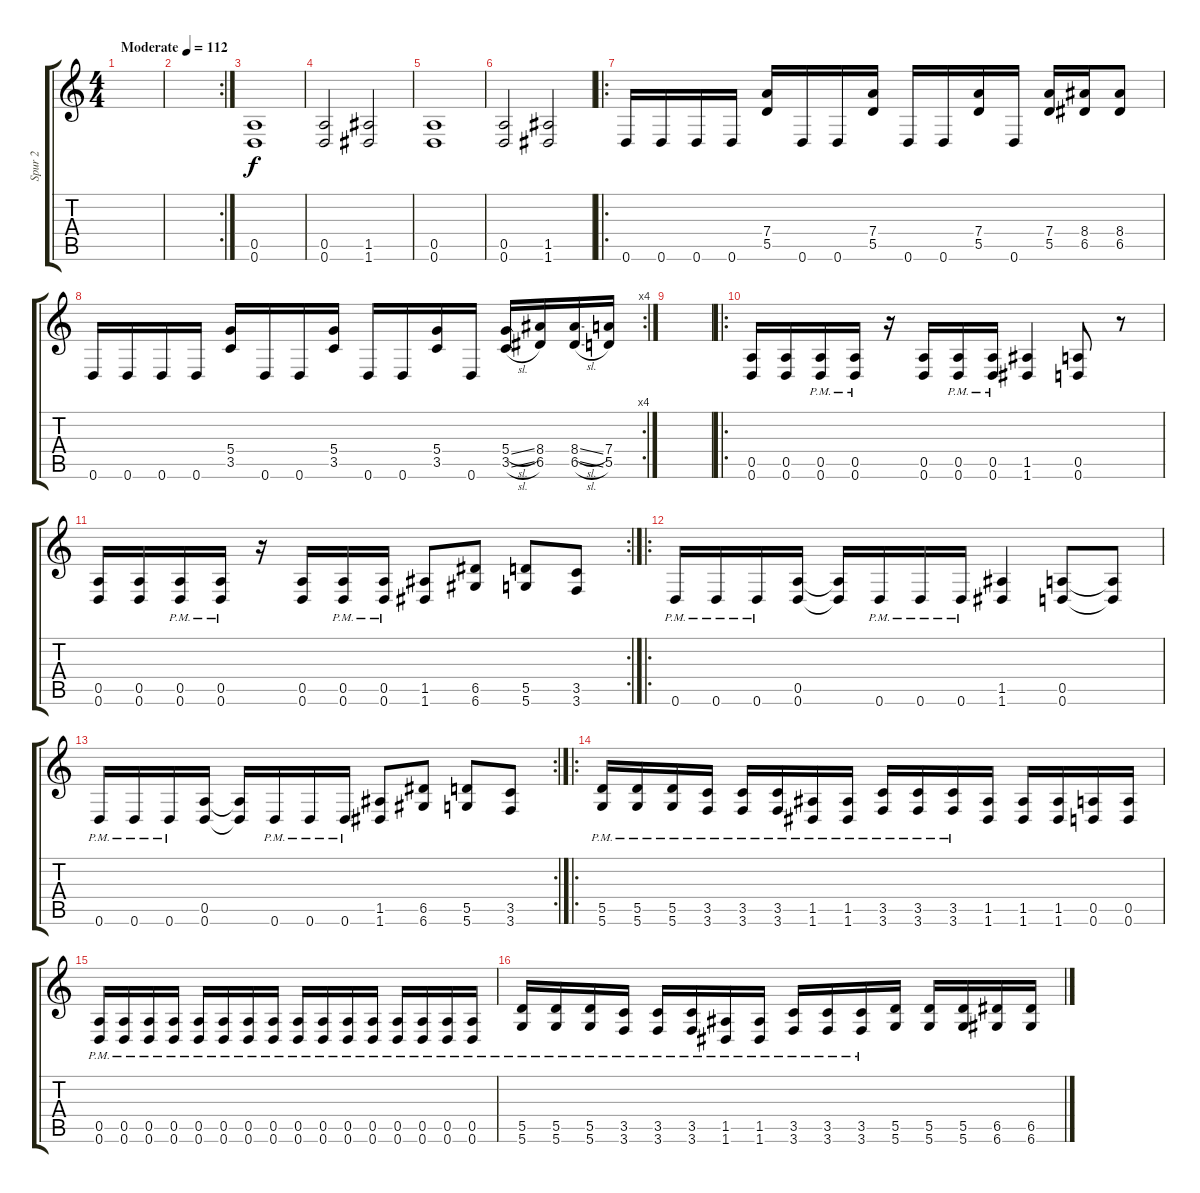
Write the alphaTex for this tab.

\track ("Spur 2" "Spur 2") {instrument distortionguitar}
\staff {score tabs}
\tuning (E4 B3 G3 D3 A2 D2) {hide}
\ts (4 4)
\tempo (112 "Moderate")
\clef g2
\ks c
|
\rc 2
|
(0.5 0.6).1 |
(0.5 0.6).2 (1.5 1.6).2 |
(0.5 0.6).1 |
(0.5 0.6).2 (1.5 1.6).2 |
\ro
0.6.16 0.6.16 0.6.16 0.6.16 (7.4 5.5).16 0.6.16 0.6.16 (7.4 5.5).16 0.6.16 0.6.16 (7.4 5.5).16 0.6.16 (7.4 5.5).16 (8.4 6.5).16 (8.4 6.5).8 |
\rc 4
0.6.16 0.6.16 0.6.16 0.6.16 (5.4 3.5).16 0.6.16 0.6.16 (5.4 3.5).16 0.6.16 0.6.16 (5.4 3.5).16 0.6.16 (5.4{sl} 3.5{sl}).16 (8.4 6.5).16 (8.4{sl} 6.5{sl}).16 (7.4 5.5).16 |
|
\ro
(0.5 0.6).16 (0.5 0.6).16 (0.5{pm} 0.6{pm}).16 (0.5{pm} 0.6{pm}).16 r.16 (0.5 0.6).16 (0.5{pm} 0.6{pm}).16 (0.5{pm} 0.6{pm}).16 (1.5 1.6).4 (0.5 0.6).8 r.8 |
\rc 2
(0.5 0.6).16 (0.5 0.6).16 (0.5{pm} 0.6{pm}).16 (0.5{pm} 0.6{pm}).16 r.16 (0.5 0.6).16 (0.5{pm} 0.6{pm}).16 (0.5{pm} 0.6{pm}).16 (1.5 1.6).8 (6.5 6.6).8 (5.5 5.6).8 (3.5 3.6).8 |
\ro
0.6{pm}.16 0.6{pm}.16 0.6{pm}.16 (0.5 0.6).16 (0.5{t} 0.6{t}).16 0.6{pm}.16 0.6{pm}.16 0.6{pm}.16 (1.5 1.6).4 (0.5 0.6).8 (0.5{t} 0.6{t}).8 |
\rc 2
0.6{pm}.16 0.6{pm}.16 0.6{pm}.16 (0.5 0.6).16 (0.5{t} 0.6{t}).16 0.6{pm}.16 0.6{pm}.16 0.6{pm}.16 (1.5 1.6).8 (6.5 6.6).8 (5.5 5.6).8 (3.5 3.6).8 |
\ro
(5.5{pm} 5.6{pm}).16 (5.5{pm} 5.6{pm}).16 (5.5{pm} 5.6{pm}).16 (3.5{pm} 3.6{pm}).16 (3.5{pm} 3.6{pm}).16 (3.5{pm} 3.6{pm}).16 (1.5{pm} 1.6{pm}).16 (1.5{pm} 1.6{pm}).16 (3.5{pm} 3.6{pm}).16 (3.5{pm} 3.6{pm}).16 (3.5{pm} 3.6{pm}).16 (1.5 1.6).16 (1.5 1.6).16 (1.5 1.6).16 (0.5 0.6).16 (0.5 0.6).16 |
(0.5{pm} 0.6{pm}).16 (0.5{pm} 0.6{pm}).16 (0.5{pm} 0.6{pm}).16 (0.5{pm} 0.6{pm}).16 (0.5{pm} 0.6{pm}).16 (0.5{pm} 0.6{pm}).16 (0.5{pm} 0.6{pm}).16 (0.5{pm} 0.6{pm}).16 (0.5{pm} 0.6{pm}).16 (0.5{pm} 0.6{pm}).16 (0.5{pm} 0.6{pm}).16 (0.5{pm} 0.6{pm}).16 (0.5{pm} 0.6{pm}).16 (0.5{pm} 0.6{pm}).16 (0.5{pm} 0.6{pm}).16 (0.5{pm} 0.6{pm}).16 |
(5.5{pm} 5.6{pm}).16 (5.5{pm} 5.6{pm}).16 (5.5{pm} 5.6{pm}).16 (3.5{pm} 3.6{pm}).16 (3.5{pm} 3.6{pm}).16 (3.5{pm} 3.6{pm}).16 (1.5{pm} 1.6{pm}).16 (1.5{pm} 1.6{pm}).16 (3.5{pm} 3.6{pm}).16 (3.5{pm} 3.6{pm}).16 (3.5{pm} 3.6{pm}).16 (5.5 5.6).16 (5.5 5.6).16 (5.5 5.6).16 (6.5 6.6).16 (6.5 6.6).16
